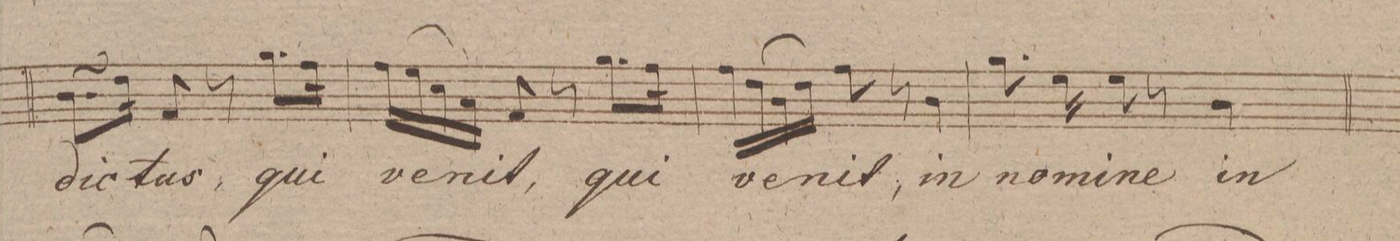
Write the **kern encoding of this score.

**kern	**text
*I"Tenore. Solo	*
*clefC4	*
*k[f#c#g#]	*
*M3/4	*
8.AS\L	-dic-
16c#\Jk	.
8E/	-tus,
8r	.
8.f#\L	qui
16e\Jk	.
=63	=63
(>16e\LL	ve-
16d\	.
16B\	.
16G#\JJ)	.
8E/	-nit,
8r	.
8.f#\L	qui
16e\Jk	.
=64	=64
16e\LL	ve-
16c#\	.
(>16A\	.
16c#\JJ)	.
8e\	-nit
8r	.
4A\	in
=65	=65
8.f#\	no-
16d\	-mi-
8d\	-ne
8r	.
4A\	in
=66	=66
*-	*-
